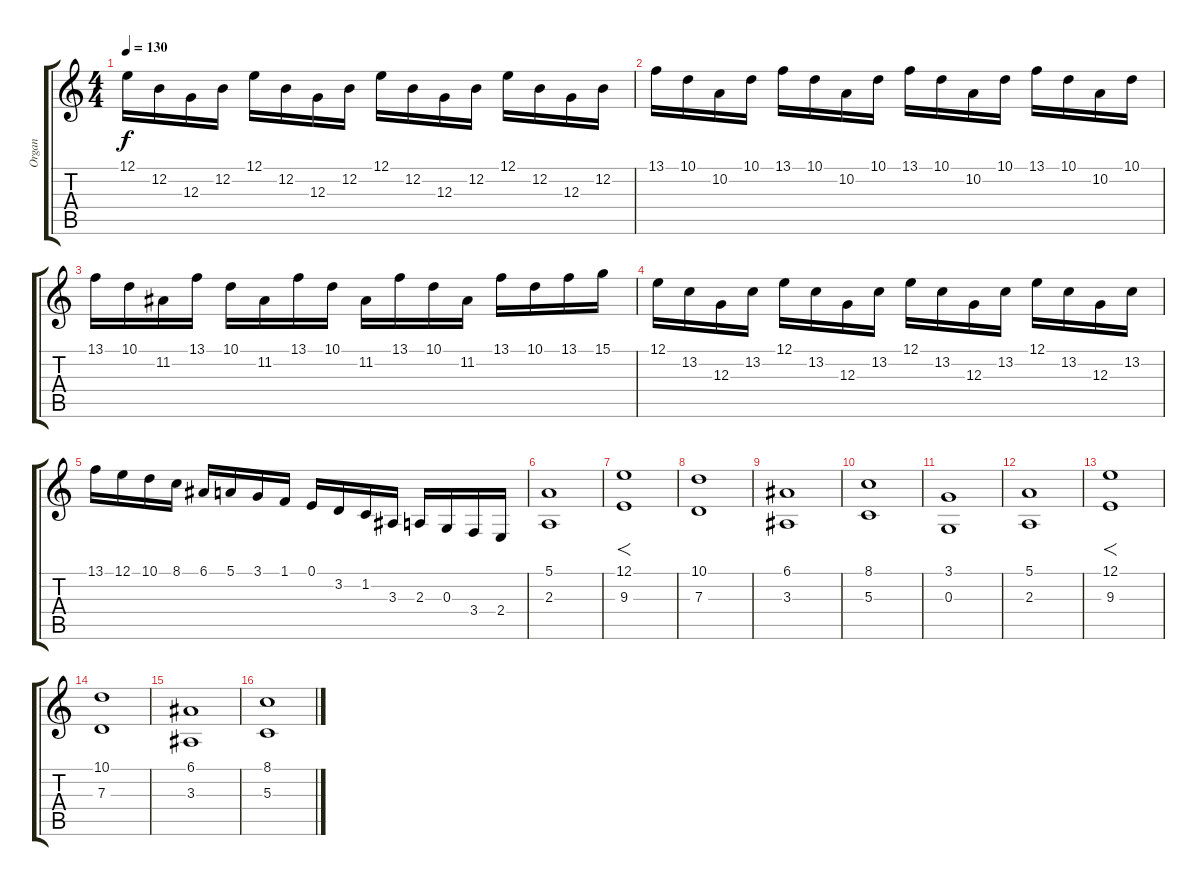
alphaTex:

\track ("Organ" "Organ") {instrument drawbarorgan}
\staff {score tabs}
\tuning (E4 B3 G3 D3 A2 E2) {hide}
\ts (4 4)
\tempo 130
\clef g2
\ks c
12.1.16{dy f} 12.2.16 12.3.16 12.2.16 12.1.16 12.2.16 12.3.16 12.2.16 12.1.16 12.2.16 12.3.16 12.2.16 12.1.16 12.2.16 12.3.16 12.2.16 |
13.1.16 10.1.16 10.2.16 10.1.16 13.1.16 10.1.16 10.2.16 10.1.16 13.1.16 10.1.16 10.2.16 10.1.16 13.1.16 10.1.16 10.2.16 10.1.16 |
13.1.16 10.1.16 11.2.16 13.1.16 10.1.16 11.2.16 13.1.16 10.1.16 11.2.16 13.1.16 10.1.16 11.2.16 13.1.16 10.1.16 13.1.16 15.1.16 |
12.1.16 13.2.16 12.3.16 13.2.16 12.1.16 13.2.16 12.3.16 13.2.16 12.1.16 13.2.16 12.3.16 13.2.16 12.1.16 13.2.16 12.3.16 13.2.16 |
13.1.16 12.1.16 10.1.16 8.1.16 6.1.16 5.1.16 3.1.16 1.1.16 0.1.16 3.2.16 1.2.16 3.3.16 2.3.16 0.3.16 3.4.16 2.4.16 |
(5.1 2.3).1{volume 13} |
(12.1 9.3).1{f} |
(10.1 7.3).1 |
(6.1 3.3).1 |
(8.1 5.3).1 |
(3.1 0.3).1 |
(5.1 2.3).1 |
(12.1 9.3).1{f} |
(10.1 7.3).1 |
(6.1 3.3).1 |
(8.1 5.3).1
